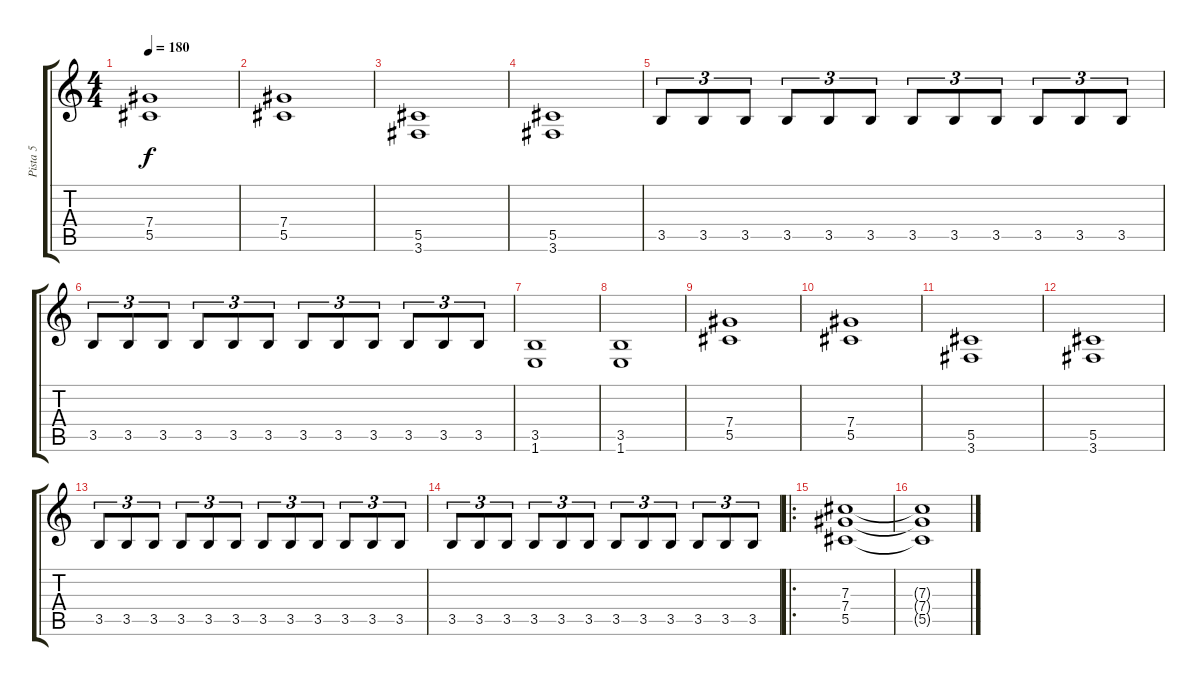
\track ("Pista 5" "Pista 5") {instrument distortionguitar}
\staff {score tabs}
\tuning (Eb4 Bb3 Gb3 Db3 Ab2 Eb2) {hide}
\ts (4 4)
\tempo 180
\clef g2
\ks c
(7.4 5.5).1{dy f} |
(7.4 5.5).1 |
(5.5 3.6).1 |
(5.5 3.6).1 |
3.5.8{tu (3 2)} 3.5.8{tu (3 2)} 3.5.8{tu (3 2)} 3.5.8{tu (3 2)} 3.5.8{tu (3 2)} 3.5.8{tu (3 2)} 3.5.8{tu (3 2)} 3.5.8{tu (3 2)} 3.5.8{tu (3 2)} 3.5.8{tu (3 2)} 3.5.8{tu (3 2)} 3.5.8{tu (3 2)} |
3.5.8{tu (3 2)} 3.5.8{tu (3 2)} 3.5.8{tu (3 2)} 3.5.8{tu (3 2)} 3.5.8{tu (3 2)} 3.5.8{tu (3 2)} 3.5.8{tu (3 2)} 3.5.8{tu (3 2)} 3.5.8{tu (3 2)} 3.5.8{tu (3 2)} 3.5.8{tu (3 2)} 3.5.8{tu (3 2)} |
(3.5 1.6).1{balance 8} |
(3.5 1.6).1 |
(7.4 5.5).1 |
(7.4 5.5).1 |
(5.5 3.6).1 |
(5.5 3.6).1 |
3.5.8{tu (3 2)} 3.5.8{tu (3 2)} 3.5.8{tu (3 2)} 3.5.8{tu (3 2)} 3.5.8{tu (3 2)} 3.5.8{tu (3 2)} 3.5.8{tu (3 2)} 3.5.8{tu (3 2)} 3.5.8{tu (3 2)} 3.5.8{tu (3 2)} 3.5.8{tu (3 2)} 3.5.8{tu (3 2)} |
3.5.8{tu (3 2)} 3.5.8{tu (3 2)} 3.5.8{tu (3 2)} 3.5.8{tu (3 2)} 3.5.8{tu (3 2)} 3.5.8{tu (3 2)} 3.5.8{tu (3 2)} 3.5.8{tu (3 2)} 3.5.8{tu (3 2)} 3.5.8{tu (3 2)} 3.5.8{tu (3 2)} 3.5.8{tu (3 2)} |
\ro
(7.3 7.4 5.5).1 |
(7.3{t} 7.4{t} 5.5{t}).1
